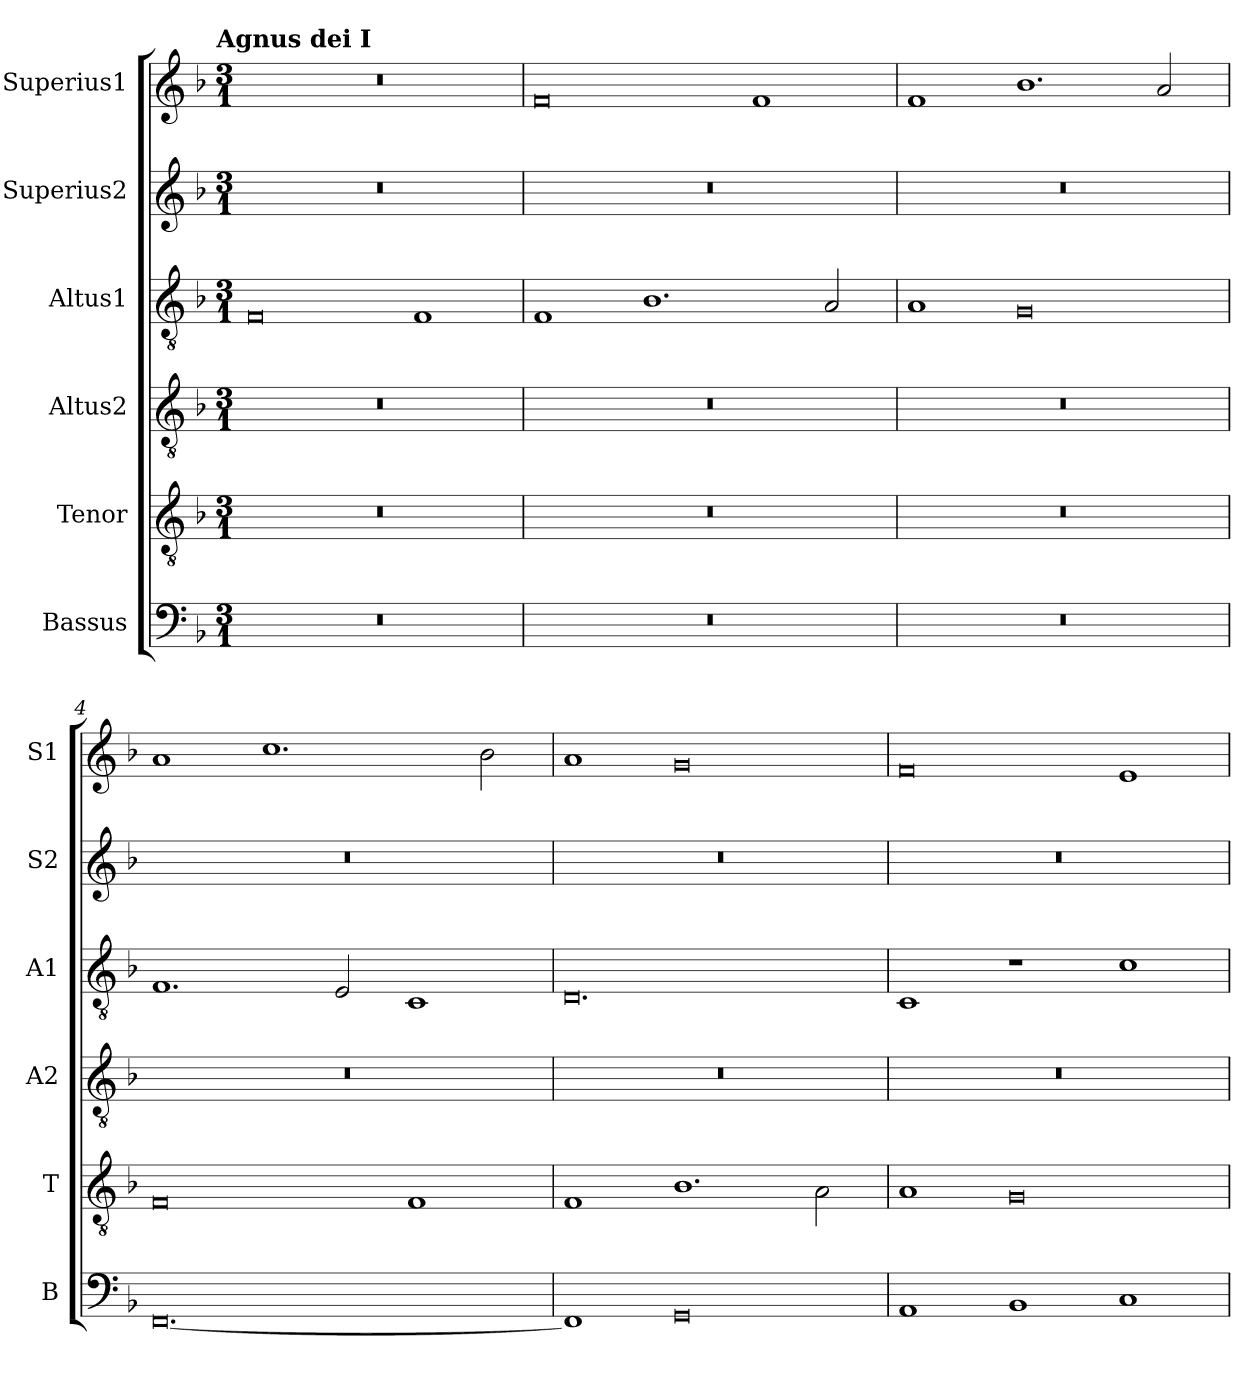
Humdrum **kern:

**kern	**kern	**kern	**kern	**kern	**kern
*part6	*part5	*part4	*part3	*part2	*part1
*staff6	*staff5	*staff4	*staff3	*staff2	*staff1
*I"Bassus	*I"Tenor	*I"Altus2	*I"Altus1	*I"Superius2	*I"Superius1
*I'B	*I'T	*I'A2	*I'A1	*I'S2	*I'S1
*clefF4	*clefGv2	*clefGv2	*clefGv2	*clefG2	*clefG2
*k[b-]	*k[b-]	*k[b-]	*k[b-]	*k[b-]	*k[b-]
!!LO:TX:omd:t=Agnus dei I
*M3/1	*M3/1	*M3/1	*M3/1	*M3/1	*M3/1
=1	=1	=1	=1	=1	=1
0.r	0.r	0.r	0F	0.r	0.r
.	.	.	1F	.	.
=2	=2	=2	=2	=2	=2
0.r	0.r	0.r	1F	0.r	0f
.	.	.	1.B-	.	.
.	.	.	.	.	1f
.	.	.	2A/	.	.
=3	=3	=3	=3	=3	=3
0.r	0.r	0.r	1A	0.r	1f
.	.	.	0G	.	1.b-
.	.	.	.	.	2a/
=4	=4	=4	=4	=4	=4
[0.FF	0F	0.r	1.F	0.r	1a
.	.	.	.	.	1.cc
.	.	.	2E/	.	.
.	1F	.	1C	.	.
.	.	.	.	.	2b-\
=5	=5	=5	=5	=5	=5
1FF]	1F	0.r	0.D	0.r	1a
0GG	1.B-	.	.	.	0g
.	2A\	.	.	.	.
=6	=6	=6	=6	=6	=6
1AA	1A	0.r	1C	0.r	0f
1BB-	0G	.	1r	.	.
1C	.	.	1c	.	1e
=	=	=	=	=	=
*-	*-	*-	*-	*-	*-
